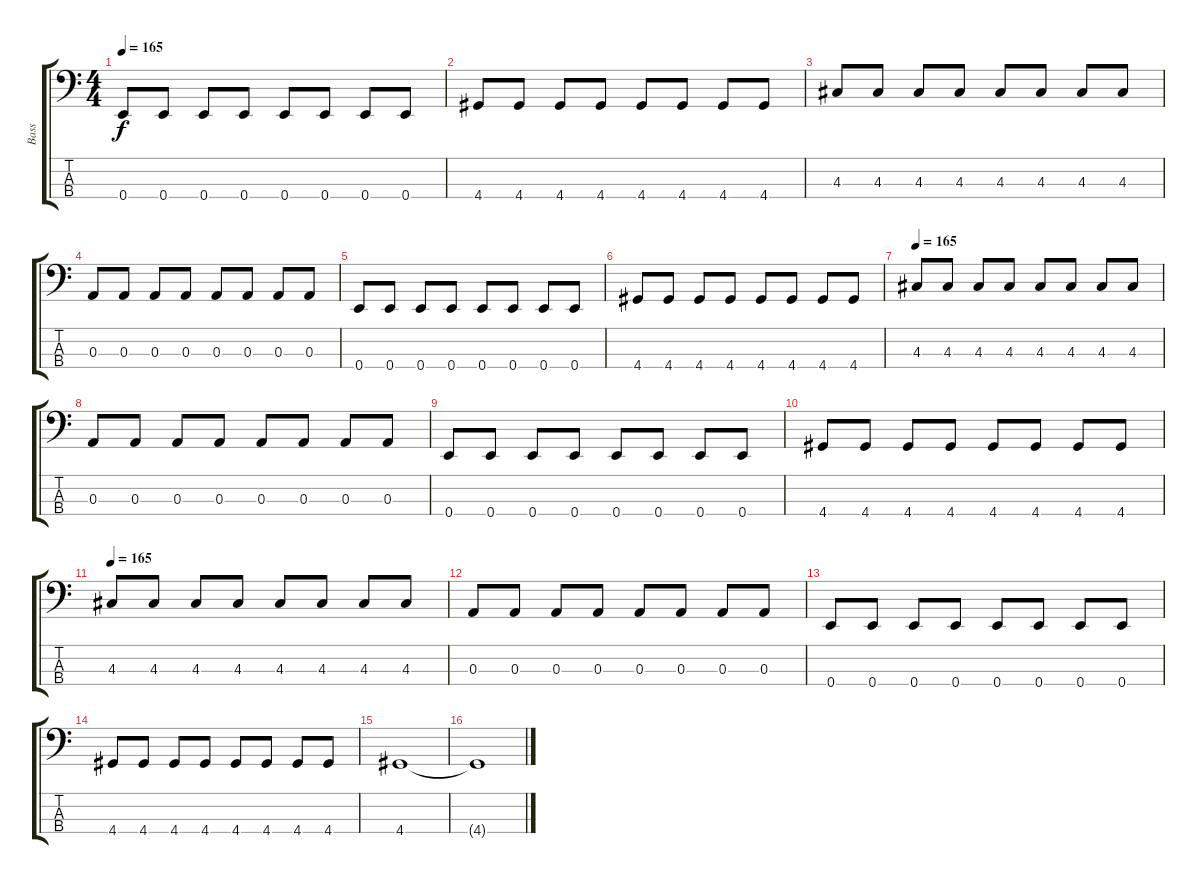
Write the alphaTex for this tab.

\track ("Bass" "Bass") {instrument electricbassfinger}
\staff {score tabs}
\tuning (G2 D2 A1 E1) {hide}
\ts (4 4)
\tempo 165
\clef f4
\ks c
0.4.8{dy f} 0.4.8 0.4.8 0.4.8 0.4.8 0.4.8 0.4.8 0.4.8 |
4.4.8 4.4.8 4.4.8 4.4.8 4.4.8 4.4.8 4.4.8 4.4.8 |
4.3.8 4.3.8 4.3.8 4.3.8 4.3.8 4.3.8 4.3.8 4.3.8 |
0.3.8 0.3.8 0.3.8 0.3.8 0.3.8 0.3.8 0.3.8 0.3.8 |
0.4.8 0.4.8 0.4.8 0.4.8 0.4.8 0.4.8 0.4.8 0.4.8 |
4.4.8 4.4.8 4.4.8 4.4.8 4.4.8 4.4.8 4.4.8 4.4.8 |
\tempo 165
4.3.8 4.3.8 4.3.8 4.3.8 4.3.8 4.3.8 4.3.8 4.3.8 |
0.3.8 0.3.8 0.3.8 0.3.8 0.3.8 0.3.8 0.3.8 0.3.8 |
0.4.8 0.4.8 0.4.8 0.4.8 0.4.8 0.4.8 0.4.8 0.4.8 |
4.4.8 4.4.8 4.4.8 4.4.8 4.4.8 4.4.8 4.4.8 4.4.8 |
\tempo 165
4.3.8 4.3.8 4.3.8 4.3.8 4.3.8 4.3.8 4.3.8 4.3.8 |
0.3.8 0.3.8 0.3.8 0.3.8 0.3.8 0.3.8 0.3.8 0.3.8 |
0.4.8 0.4.8 0.4.8 0.4.8 0.4.8 0.4.8 0.4.8 0.4.8 |
4.4.8 4.4.8 4.4.8 4.4.8 4.4.8 4.4.8 4.4.8 4.4.8 |
4.4.1 |
4.4{t}.1
